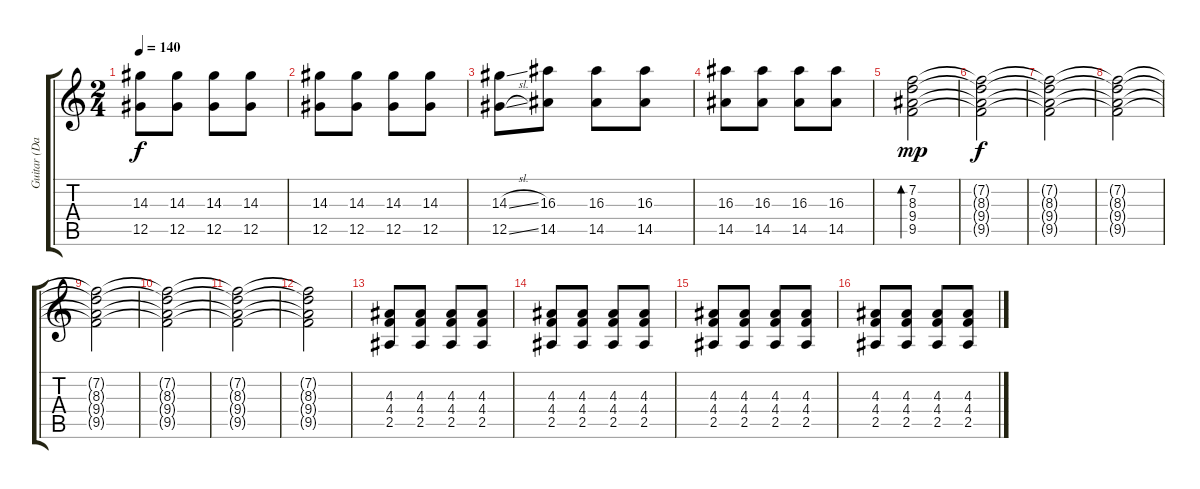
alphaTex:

\track ("Guitar (Dallas Green)" "Guitar (Da") {instrument distortionguitar}
\staff {score tabs}
\tuning (Eb4 Bb3 Gb3 Db3 Ab2 Eb2) {hide}
\ts (2 4)
\tempo 140
\clef g2
\ks c
(14.3 12.5).8{dy f} (14.3 12.5).8 (14.3 12.5).8 (14.3 12.5).8 |
(14.3 12.5).8 (14.3 12.5).8 (14.3 12.5).8 (14.3 12.5).8 |
(14.3{sl} 12.5{sl}).8 (16.3 14.5).8 (16.3 14.5).8 (16.3 14.5).8 |
(16.3 14.5).8 (16.3 14.5).8 (16.3 14.5).8 (16.3 14.5).8 |
(7.2 8.3 9.4 9.5).2{bd 60 dy mp} |
(7.2{t} 8.3{t} 9.4{t} 9.5{t}).2{dy f} |
(7.2{t} 8.3{t} 9.4{t} 9.5{t}).2 |
(7.2{t} 8.3{t} 9.4{t} 9.5{t}).2 |
(7.2{t} 8.3{t} 9.4{t} 9.5{t}).2 |
(7.2{t} 8.3{t} 9.4{t} 9.5{t}).2 |
(7.2{t} 8.3{t} 9.4{t} 9.5{t}).2 |
(7.2{t} 8.3{t} 9.4{t} 9.5{t}).2 |
(4.3 4.4 2.5).8 (4.3 4.4 2.5).8 (4.3 4.4 2.5).8 (4.3 4.4 2.5).8 |
(4.3 4.4 2.5).8 (4.3 4.4 2.5).8 (4.3 4.4 2.5).8 (4.3 4.4 2.5).8 |
(4.3 4.4 2.5).8 (4.3 4.4 2.5).8 (4.3 4.4 2.5).8 (4.3 4.4 2.5).8 |
(4.3 4.4 2.5).8 (4.3 4.4 2.5).8 (4.3 4.4 2.5).8 (4.3 4.4 2.5).8
